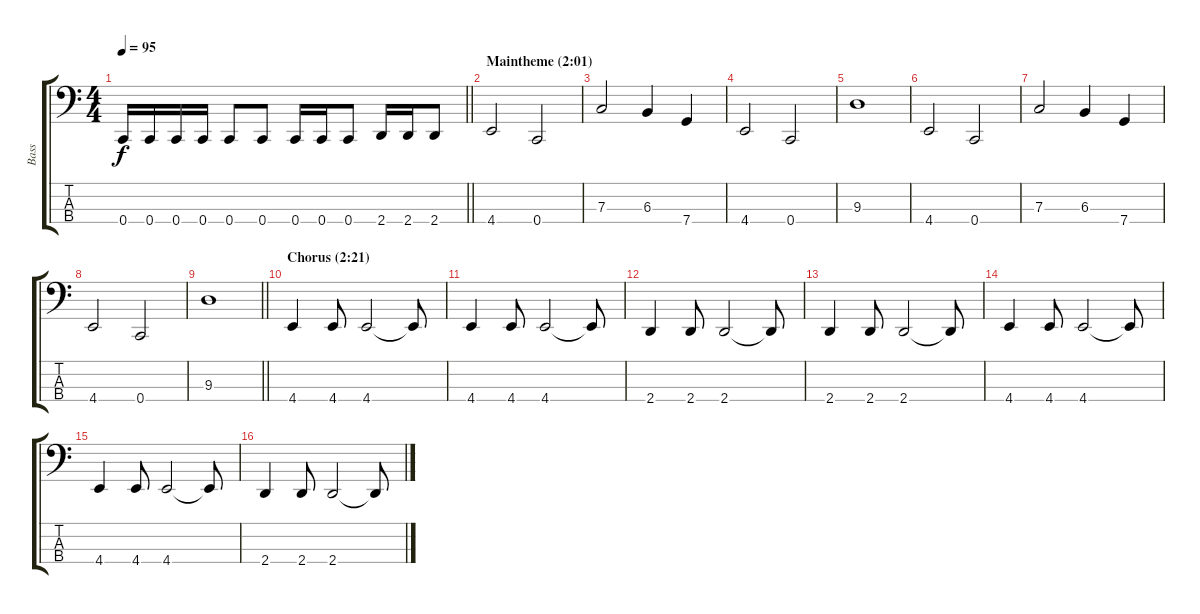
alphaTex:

\track ("Bass" "Bass") {instrument electricbassfinger}
\staff {score tabs}
\tuning (Eb2 Bb1 F1 C1) {hide}
\ts (4 4)
\tempo 95
\clef f4
\barLineRight lightlight
\ks c
0.4.16{dy f} 0.4.16 0.4.16 0.4.16 0.4.8 0.4.8 0.4.16 0.4.16 0.4.8 2.4.16 2.4.16 2.4.8 |
\section ("" "Maintheme (2:01)")
4.4.2 0.4.2 |
7.3.2 6.3.4 7.4.4 |
4.4.2 0.4.2 |
9.3.1 |
4.4.2 0.4.2 |
7.3.2 6.3.4 7.4.4 |
4.4.2 0.4.2 |
\barLineRight lightlight
9.3.1 |
\section ("" "Chorus (2:21)")
4.4.4 4.4.8 4.4.2 4.4{t}.8 |
4.4.4 4.4.8 4.4.2 4.4{t}.8 |
2.4.4 2.4.8 2.4.2 2.4{t}.8 |
2.4.4 2.4.8 2.4.2 2.4{t}.8 |
4.4.4 4.4.8 4.4.2 4.4{t}.8 |
4.4.4 4.4.8 4.4.2 4.4{t}.8 |
2.4.4 2.4.8 2.4.2 2.4{t}.8
